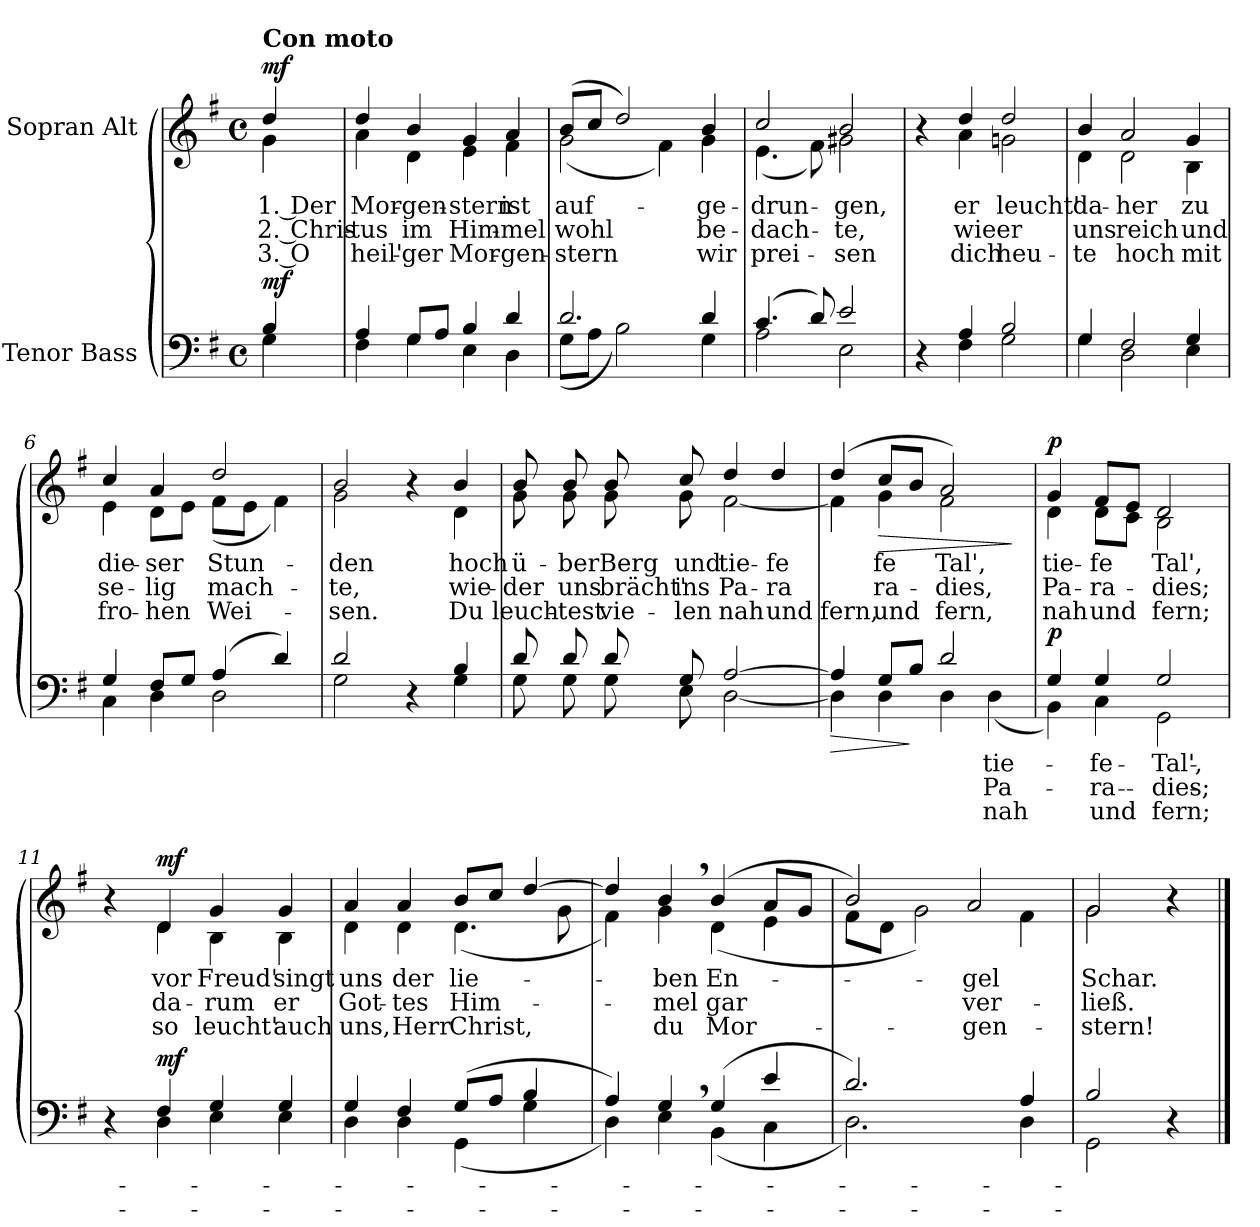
**kern	**text	**text	**text	**dynam	**kern	**text	**text	**text	**dynam
*part2	*part2	*part2	*part2	*part2	*part1	*part1	*part1	*part1	*part1
*staff2	*staff2	*staff2	*staff2	*staff2	*staff1	*staff1	*staff1	*staff1	*staff1
*I"Tenor Bass	*	*	*	*	*I"Sopran Alt	*	*	*	*
*clefF4	*	*	*	*	*clefG2	*	*	*	*
*k[f#]	*	*	*	*	*k[f#]	*	*	*	*
*M4/4	*	*	*	*	*M4/4	*	*	*	*
*met(c)	*	*	*	*	*met(c)	*	*	*	*
=	=	=	=	=	=	=	=	=	=
*^	*	*	*	*	*^	*	*	*	*
!	!	!	!	!	!	!LO:TX:a:B:t=Con moto	!	!	!	!	!
!	!	!	!	!	!LO:DY:a	!	!	!	!	!	!LO:DY:a
4B/	4G\	.	.	.	mf	4dd/	4g\	1. Der	2. Chris-	3. O	mf
=1	=1	=1	=1	=1	=1	=1	=1	=1	=1	=1	=1
4A/	4F#\	.	.	.	.	4dd/	4a\	Mor-	-tus	heil'-	.
8G/L	4G\	.	.	.	.	4b/	4d\	-gen-	im	-ger	.
8A/J	.	.	.	.	.	.	.	.	.	.	.
4B/	4E\	.	.	.	.	4g/	4e\	-stern	Him-	Mor-	.
4d/	4D\	.	.	.	.	4a/	4f#\	ist	-mel	-gen-	.
=2	=2	=2	=2	=2	=2	=2	=2	=2	=2	=2	=2
2.d/	(8G\L	.	.	.	.	(8b/L	(2g\	auf-	wohl	-stern	.
.	8A\J	.	.	.	.	8cc/J	.	.	.	.	.
.	2B\)	.	.	.	.	2dd/)	.	.	.	.	.
.	.	.	.	.	.	.	4f#\)	.	.	.	.
4d/	4G\	.	.	.	.	4b/	4g\	-ge-	be-	wir	.
=3	=3	=3	=3	=3	=3	=3	=3	=3	=3	=3	=3
(4.c/	2A\	.	.	.	.	2cc/	(4.e\	-drun-	-dach-	prei-	.
8d/)	.	.	.	.	.	.	8f#\)	.	.	.	.
2e/	2E\	.	.	.	.	2b/	2g#X\	-gen,	-te,	-sen	.
=4	=4	=4	=4	=4	=4	=4	=4	=4	=4	=4	=4
4r	4ryy	.	.	.	.	4r	4ryy	.	.	.	.
4A/	4F#\	.	.	.	.	4dd/	4a\	er	wie	dich	.
2B/	2G\	.	.	.	.	2dd/	2gn\	leucht'	er	heu-	.
=5	=5	=5	=5	=5	=5	=5	=5	=5	=5	=5	=5
4G/	4G\	.	.	.	.	4b/	4d\	da-	uns	-te	.
2F#/	2D\	.	.	.	.	2a/	2d\	-her	reich	hoch	.
4G/	4E\	.	.	.	.	4g/	4B\	zu	und	mit	.
!!LO:LB:g=z	!!
=6	=6	=6	=6	=6	=6	=6	=6	=6	=6	=6	=6
4G/	4C\	.	.	.	.	4cc/	4e\	die-	se-	fro-	.
8F#/L	4D\	.	.	.	.	4a/	8d\L	-ser	-lig	-hen	.
8G/J	.	.	.	.	.	.	8e\J	.	.	.	.
(4A/	2D\	.	.	.	.	2dd/	(8f#\L	Stun-	mach-	Wei-	.
.	.	.	.	.	.	.	8e\J	.	.	.	.
4d/)	.	.	.	.	.	.	4f#\)	.	.	.	.
=7	=7	=7	=7	=7	=7	=7	=7	=7	=7	=7	=7
2d/	2G\	.	.	.	.	2b/	2g\	-den	-te,	-sen.	.
4r	4ryy	.	.	.	.	4r	4ryy	.	.	.	.
4B/	4G\	.	.	.	.	4b/	4d\	hoch	wie-	Du	.
=8	=8	=8	=8	=8	=8	=8	=8	=8	=8	=8	=8
8d/	8G\	.	.	.	.	8b/	8g\	ü-	-der	leuch-	.
8d/	8G\	.	.	.	.	8b/	8g\	-ber	uns	-test	.
8d/	8G\	.	.	.	.	8b/	8g\	Berg	brächt'	vie-	.
8G/	8E\	.	.	.	.	8cc/	8g\	und	ins	-len	.
[2A/	[2D\	.	.	.	.	4dd/	[2f#\	tie-	Pa-	nah	.
.	.	.	.	.	.	4dd/	.	-fe	-ra-	und	.
=9	=9	=9	=9	=9	=9	=9	=9	=9	=9	=9	=9
!	!	!	!	!	!LO:HP:b	!	!	!	!	!	!
4A/]	4D\]	.	.	.	>	(4dd/	4f#\]	--	--	fern,	.
!	!	!	!	!	!	!	!	!	!	!	!LO:HP:b
8G/L	4D\	.	.	.	.	8cc/L	4g\	fe	ra-	und	>
8B/J	.	.	.	.	]	8b/J	.	.	.	.	.
2d/	4D\	.	.	.	.	2a/)	2f#\	Tal',	-dies,	fern,	.
.	(4D\	tie-	Pa-	nah	.	.	.	.	.	.	.
*v	*v	*	*	*	*	*	*	*	*	*	*
*	*	*	*	*	*v	*v	*	*	*	*
.	.	.	.	.	.	.	.	.	]
=10	=10	=10	=10	=10	=10	=10	=10	=10	=10
*^	*	*	*	*	*^	*	*	*	*
!	!	!	!	!	!LO:DY:a	!	!	!	!	!	!LO:DY:a
4G/	4BB\)	.	.	.	p	4g/	4d\	tie-	Pa-	nah	p
4G/	4C\	-fe	-ra-	und	.	8f#/L	8d\L	-fe	-ra-	und	.
.	.	.	.	.	.	8e/J	8c\J	.	.	.	.
2G/	2GG\	Tal',	-dies;	fern;	.	2d/	2B\	Tal',	-dies;	fern;	.
!!LO:LB:g=z	!!
=11	=11	=11	=11	=11	=11	=11	=11	=11	=11	=11	=11
4r	4ryy	.	.	.	.	4r	4ryy	.	.	.	.
!	!	!	!	!	!LO:DY:a	!	!	!	!	!	!LO:DY:a
4F#/	4D\	.	.	.	mf	4d/	4d\	vor	da-	so	mf
4G/	4E\	.	.	.	.	4g/	4B\	Freud'	-rum	leucht'	.
4G/	4E\	.	.	.	.	4g/	4B\	singt	er	auch	.
=12	=12	=12	=12	=12	=12	=12	=12	=12	=12	=12	=12
4G/	4D\	.	.	.	.	4a/	4d\	uns	Got-	uns,	.
4F#/	4D\	.	.	.	.	4a/	4d\	der	-tes	Herr	.
(8G/L	(4GG\	.	.	.	.	8b/L	(4.d\	lie-	Him-	Christ,	.
8A/J	.	.	.	.	.	8cc/J	.	.	.	.	.
4B/	4G\	.	.	.	.	[4dd/	.	.	.	.	.
.	.	.	.	.	.	.	8g\	.	.	.	.
=13	=13	=13	=13	=13	=13	=13	=13	=13	=13	=13	=13
4A/)	4D\)	.	.	.	.	4dd/]	4f#\)	.	.	.	.
4G,/	4E\	.	.	.	.	4b,/	4g\	-ben	-mel	du	.
(4G/	(4BB\	.	.	.	.	(4b/	(4d\	En-	gar	Mor-	.
4e/	4C\	.	.	.	.	8a/L	4e\	.	.	.	.
.	.	.	.	.	.	8g/J	.	.	.	.	.
=14	=14	=14	=14	=14	=14	=14	=14	=14	=14	=14	=14
2.d/)	2.D\)	.	.	.	.	2b/)	8f#\L	.	.	.	.
.	.	.	.	.	.	.	8d\J	.	.	.	.
.	.	.	.	.	.	.	2g\)	.	.	.	.
.	.	.	.	.	.	2a/	.	-gel	ver-	-gen-	.
4A/	4D\	.	.	.	.	.	4f#\	.	.	.	.
=15	=15	=15	=15	=15	=15	=15	=15	=15	=15	=15	=15
2B/	2GG\	.	.	.	.	2g/	2g\	Schar.	-ließ.	-stern!	.
4r	4ryy	.	.	.	.	4r	4ryy	.	.	.	.
*v	*v	*	*	*	*	*	*	*	*	*	*
*	*	*	*	*	*v	*v	*	*	*	*
==	==	==	==	==	==	==	==	==	==
*-	*-	*-	*-	*-	*-	*-	*-	*-	*-
